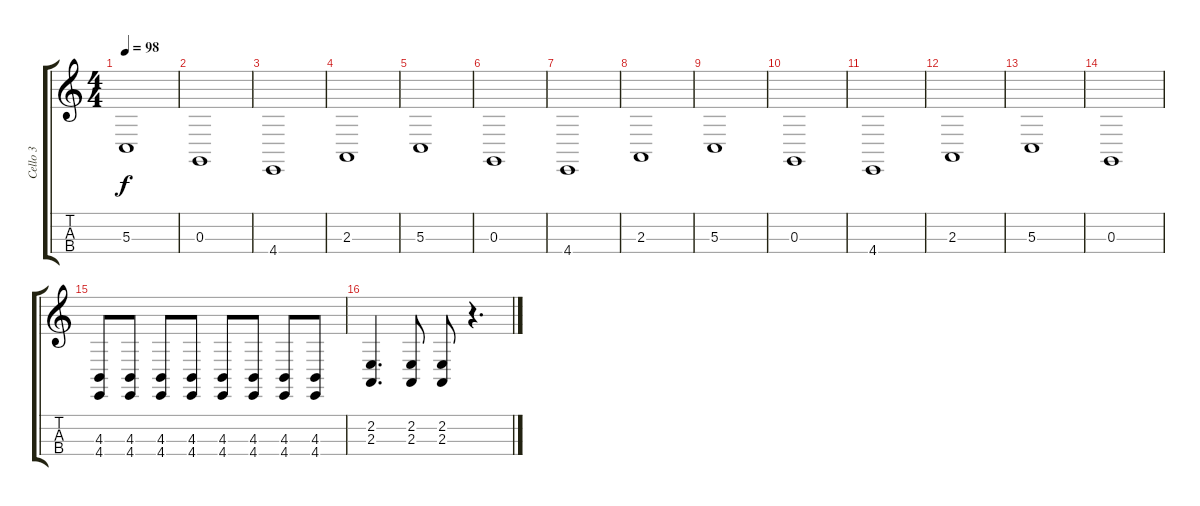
\track ("Cello 3" "Cello 3") {instrument cello}
\staff {score tabs}
\tuning (A3 D3 G2 C2) {hide}
\ts (4 4)
\tempo 98
\clef g2
\ks c
5.3.1{dy f} |
0.3.1 |
4.4.1 |
2.3.1 |
5.3.1 |
0.3.1 |
4.4.1 |
2.3.1 |
5.3.1 |
0.3.1 |
4.4.1 |
2.3.1 |
5.3.1 |
0.3.1 |
(4.3 4.4).8{volume 14} (4.3 4.4).8 (4.3 4.4).8 (4.3 4.4).8 (4.3 4.4).8 (4.3 4.4).8 (4.3 4.4).8 (4.3 4.4).8 |
(2.2 2.3).4{d} (2.2 2.3).8 (2.2 2.3).8 r.4{d}
